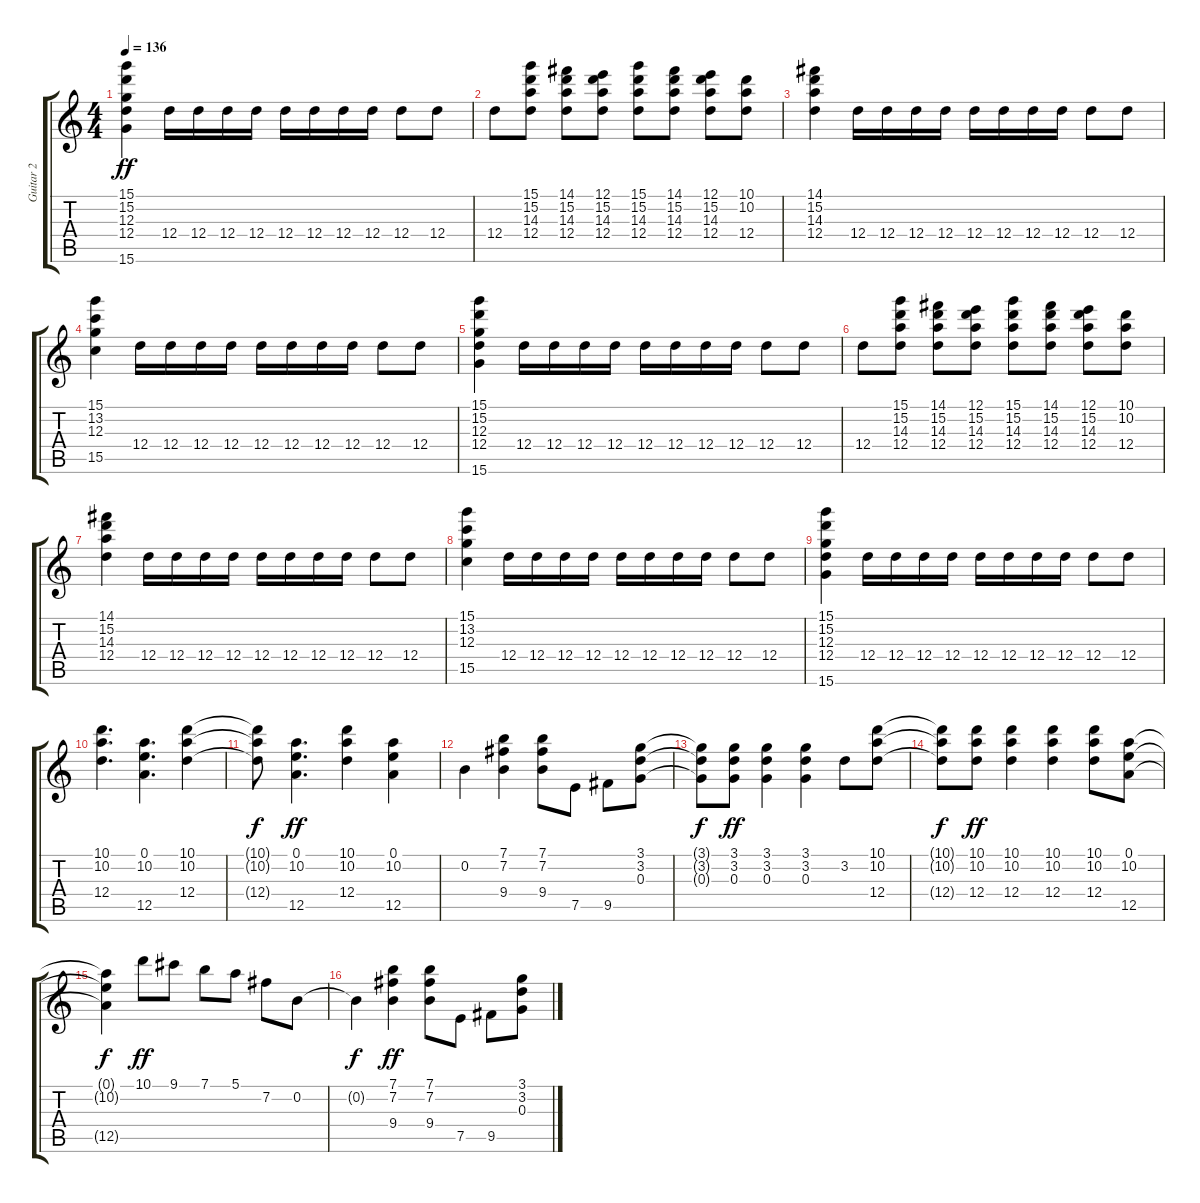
\track ("Guitar 2" "Guitar 2") {instrument distortionguitar}
\staff {score tabs}
\tuning (E4 B3 G3 D3 A2 E2) {hide}
\ts (4 4)
\tempo 136
\clef g2
\ks c
(15.1 15.2 12.3 12.4 15.6).4{dy ff} 12.4.16 12.4.16 12.4.16 12.4.16 12.4.16 12.4.16 12.4.16 12.4.16 12.4.8 12.4.8 |
12.4.8 (15.1 15.2 14.3 12.4).8 (14.1 15.2 14.3 12.4).8 (12.1 15.2 14.3 12.4).8 (15.1 15.2 14.3 12.4).8 (14.1 15.2 14.3 12.4).8 (12.1 15.2 14.3 12.4).8 (10.1 10.2 12.4).8 |
(14.1 15.2 14.3 12.4).4 12.4.16 12.4.16 12.4.16 12.4.16 12.4.16 12.4.16 12.4.16 12.4.16 12.4.8 12.4.8 |
(15.1 13.2 12.3 15.5).4 12.4.16 12.4.16 12.4.16 12.4.16 12.4.16 12.4.16 12.4.16 12.4.16 12.4.8 12.4.8 |
(15.1 15.2 12.3 12.4 15.6).4 12.4.16 12.4.16 12.4.16 12.4.16 12.4.16 12.4.16 12.4.16 12.4.16 12.4.8 12.4.8 |
12.4.8 (15.1 15.2 14.3 12.4).8 (14.1 15.2 14.3 12.4).8 (12.1 15.2 14.3 12.4).8 (15.1 15.2 14.3 12.4).8 (14.1 15.2 14.3 12.4).8 (12.1 15.2 14.3 12.4).8 (10.1 10.2 12.4).8 |
(14.1 15.2 14.3 12.4).4 12.4.16 12.4.16 12.4.16 12.4.16 12.4.16 12.4.16 12.4.16 12.4.16 12.4.8 12.4.8 |
(15.1 13.2 12.3 15.5).4 12.4.16 12.4.16 12.4.16 12.4.16 12.4.16 12.4.16 12.4.16 12.4.16 12.4.8 12.4.8 |
(15.1 15.2 12.3 12.4 15.6).4 12.4.16 12.4.16 12.4.16 12.4.16 12.4.16 12.4.16 12.4.16 12.4.16 12.4.8 12.4.8 |
(10.1 10.2 12.4).4{d} (0.1 10.2 12.5).4{d} (10.1 10.2 12.4).4 |
(10.1{t} 10.2{t} 12.4{t}).8{dy f} (0.1 10.2 12.5).4{d dy ff} (10.1 10.2 12.4).4 (0.1 10.2 12.5).4 |
0.2.4 (7.1 7.2 9.4).4 (7.1 7.2 9.4).8 7.5.8 9.5.8 (3.1 3.2 0.3).8 |
(3.1{t} 3.2{t} 0.3{t}).8{dy f} (3.1 3.2 0.3).8{dy ff} (3.1 3.2 0.3).4 (3.1 3.2 0.3).4 3.2.8 (10.1 10.2 12.4).8 |
(10.1{t} 10.2{t} 12.4{t}).8{dy f} (10.1 10.2 12.4).8{dy ff} (10.1 10.2 12.4).4 (10.1 10.2 12.4).4 (10.1 10.2 12.4).8 (0.1 10.2 12.5).8 |
(0.1{t} 10.2{t} 12.5{t}).4{dy f} 10.1.8{dy ff} 9.1.8 7.1.8 5.1.8 7.2.8 0.2.8 |
0.2{t}.4{dy f} (7.1 7.2 9.4).4{dy ff} (7.1 7.2 9.4).8 7.5.8 9.5.8 (3.1 3.2 0.3).8
